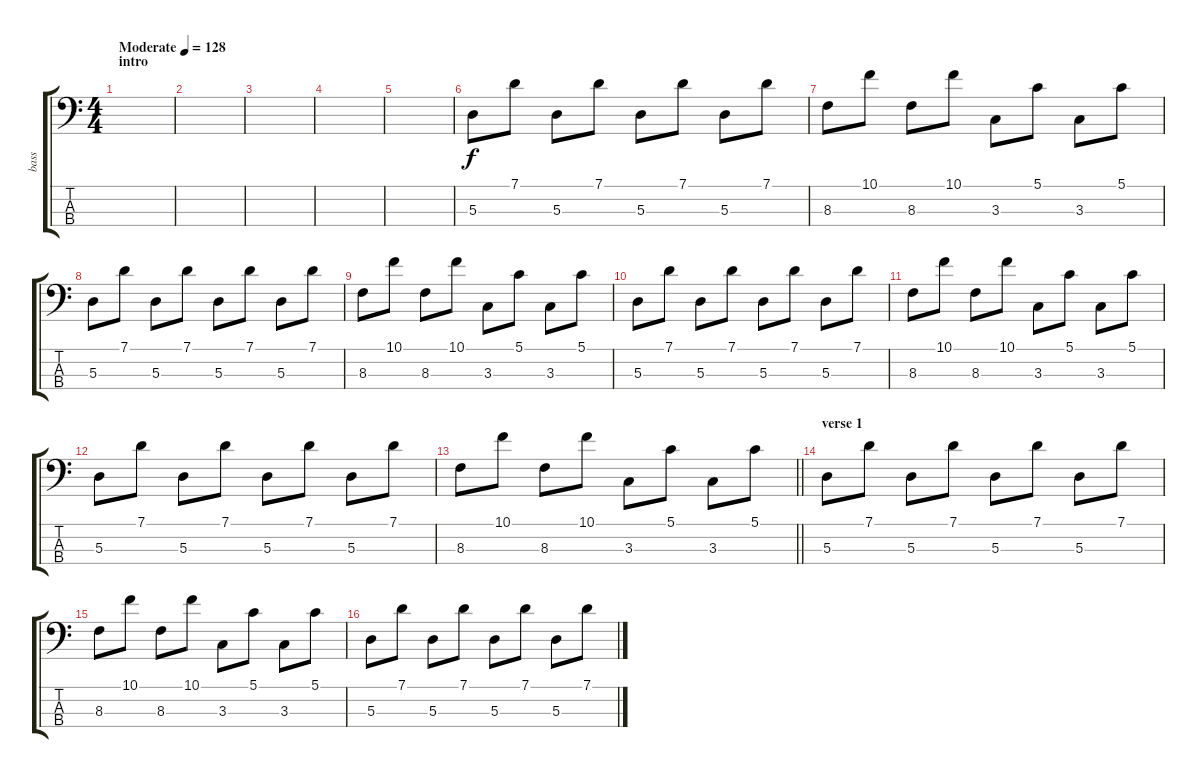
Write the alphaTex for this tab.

\track ("bass" "bass") {instrument electricbassfinger}
\staff {score tabs}
\tuning (G2 D2 A1 E1) {hide}
\ts (4 4)
\section ("" "intro")
\tempo (128 "Moderate")
\clef f4
\ks c
|
|
|
|
|
5.3.8 7.1.8 5.3.8 7.1.8 5.3.8 7.1.8 5.3.8 7.1.8 |
8.3.8 10.1.8 8.3.8 10.1.8 3.3.8 5.1.8 3.3.8 5.1.8 |
5.3.8 7.1.8 5.3.8 7.1.8 5.3.8 7.1.8 5.3.8 7.1.8 |
8.3.8 10.1.8 8.3.8 10.1.8 3.3.8 5.1.8 3.3.8 5.1.8 |
5.3.8 7.1.8 5.3.8 7.1.8 5.3.8 7.1.8 5.3.8 7.1.8 |
8.3.8 10.1.8 8.3.8 10.1.8 3.3.8 5.1.8 3.3.8 5.1.8 |
5.3.8 7.1.8 5.3.8 7.1.8 5.3.8 7.1.8 5.3.8 7.1.8 |
\barLineRight lightlight
8.3.8 10.1.8 8.3.8 10.1.8 3.3.8 5.1.8 3.3.8 5.1.8 |
\section ("" "verse 1")
5.3.8 7.1.8 5.3.8 7.1.8 5.3.8 7.1.8 5.3.8 7.1.8 |
8.3.8 10.1.8 8.3.8 10.1.8 3.3.8 5.1.8 3.3.8 5.1.8 |
5.3.8 7.1.8 5.3.8 7.1.8 5.3.8 7.1.8 5.3.8 7.1.8
